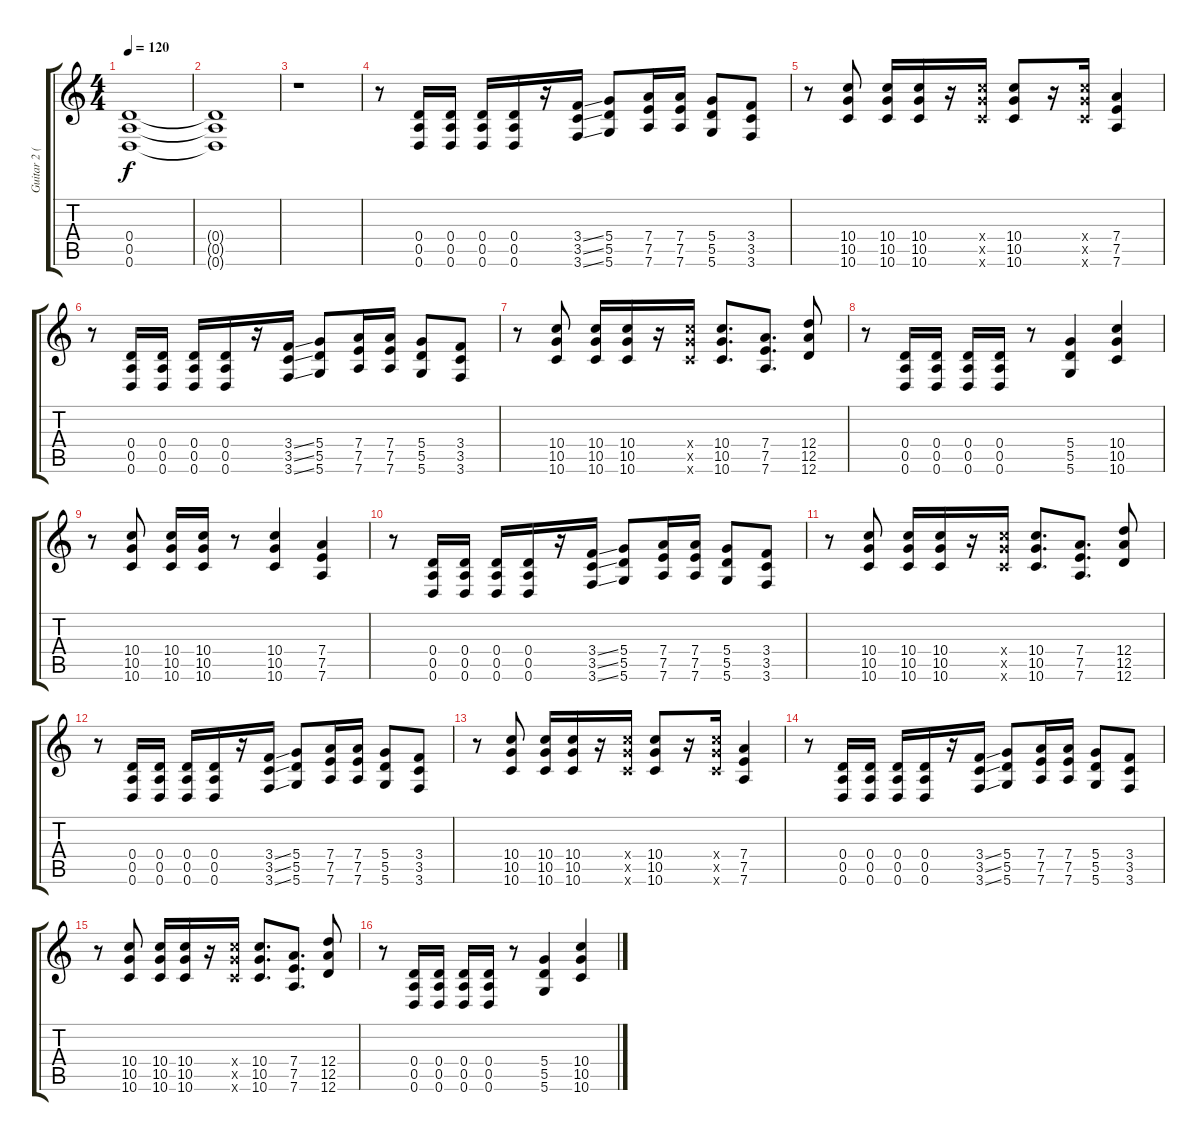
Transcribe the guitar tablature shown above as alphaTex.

\track ("Guitar 2 (Adam)" "Guitar 2 (") {instrument distortionguitar}
\staff {score tabs}
\tuning (E4 B3 G3 D3 A2 D2) {hide}
\ts (4 4)
\tempo 120
\clef g2
\ks c
(0.4{t} 0.5{t} 0.6{t}).1{dy f} |
(0.4{t} 0.5{t} 0.6{t}).1 |
r.1 |
r.8 (0.4 0.5 0.6).16 (0.4 0.5 0.6).16 (0.4 0.5 0.6).16 (0.4 0.5 0.6).16 r.16 (3.4{ss} 3.5{ss} 3.6{ss}).16 (5.4 5.5 5.6).8 (7.4 7.5 7.6).16 (7.4 7.5 7.6).16 (5.4 5.5 5.6).8 (3.4 3.5 3.6).8 |
r.8 (10.4 10.5 10.6).8 (10.4 10.5 10.6).16 (10.4 10.5 10.6).16 r.16 (10.4{x} 10.5{x} 10.6{x}).16 (10.4 10.5 10.6).8 r.16 (10.4{x} 10.5{x} 10.6{x}).16 (7.4 7.5 7.6).4 |
r.8 (0.4 0.5 0.6).16 (0.4 0.5 0.6).16 (0.4 0.5 0.6).16 (0.4 0.5 0.6).16 r.16 (3.4{ss} 3.5{ss} 3.6{ss}).16 (5.4 5.5 5.6).8 (7.4 7.5 7.6).16 (7.4 7.5 7.6).16 (5.4 5.5 5.6).8 (3.4 3.5 3.6).8 |
r.8 (10.4 10.5 10.6).8 (10.4 10.5 10.6).16 (10.4 10.5 10.6).16 r.16 (10.4{x} 10.5{x} 10.6{x}).16 (10.4 10.5 10.6).8{d} (7.4 7.5 7.6).8{d} (12.4 12.5 12.6).8 |
r.8 (0.4 0.5 0.6).16 (0.4 0.5 0.6).16 (0.4 0.5 0.6).16 (0.4 0.5 0.6).16 r.8 (5.4 5.5 5.6).4 (10.4 10.5 10.6).4 |
r.8 (10.4 10.5 10.6).8 (10.4 10.5 10.6).16 (10.4 10.5 10.6).16 r.8 (10.4 10.5 10.6).4 (7.4 7.5 7.6).4 |
r.8 (0.4 0.5 0.6).16 (0.4 0.5 0.6).16 (0.4 0.5 0.6).16 (0.4 0.5 0.6).16 r.16 (3.4{ss} 3.5{ss} 3.6{ss}).16 (5.4 5.5 5.6).8 (7.4 7.5 7.6).16 (7.4 7.5 7.6).16 (5.4 5.5 5.6).8 (3.4 3.5 3.6).8 |
r.8 (10.4 10.5 10.6).8 (10.4 10.5 10.6).16 (10.4 10.5 10.6).16 r.16 (10.4{x} 10.5{x} 10.6{x}).16 (10.4 10.5 10.6).8{d} (7.4 7.5 7.6).8{d} (12.4 12.5 12.6).8 |
r.8 (0.4 0.5 0.6).16 (0.4 0.5 0.6).16 (0.4 0.5 0.6).16 (0.4 0.5 0.6).16 r.16 (3.4{ss} 3.5{ss} 3.6{ss}).16 (5.4 5.5 5.6).8 (7.4 7.5 7.6).16 (7.4 7.5 7.6).16 (5.4 5.5 5.6).8 (3.4 3.5 3.6).8 |
r.8 (10.4 10.5 10.6).8 (10.4 10.5 10.6).16 (10.4 10.5 10.6).16 r.16 (10.4{x} 10.5{x} 10.6{x}).16 (10.4 10.5 10.6).8 r.16 (10.4{x} 10.5{x} 10.6{x}).16 (7.4 7.5 7.6).4 |
r.8 (0.4 0.5 0.6).16 (0.4 0.5 0.6).16 (0.4 0.5 0.6).16 (0.4 0.5 0.6).16 r.16 (3.4{ss} 3.5{ss} 3.6{ss}).16 (5.4 5.5 5.6).8 (7.4 7.5 7.6).16 (7.4 7.5 7.6).16 (5.4 5.5 5.6).8 (3.4 3.5 3.6).8 |
r.8 (10.4 10.5 10.6).8 (10.4 10.5 10.6).16 (10.4 10.5 10.6).16 r.16 (10.4{x} 10.5{x} 10.6{x}).16 (10.4 10.5 10.6).8{d} (7.4 7.5 7.6).8{d} (12.4 12.5 12.6).8 |
r.8 (0.4 0.5 0.6).16 (0.4 0.5 0.6).16 (0.4 0.5 0.6).16 (0.4 0.5 0.6).16 r.8 (5.4 5.5 5.6).4 (10.4 10.5 10.6).4
